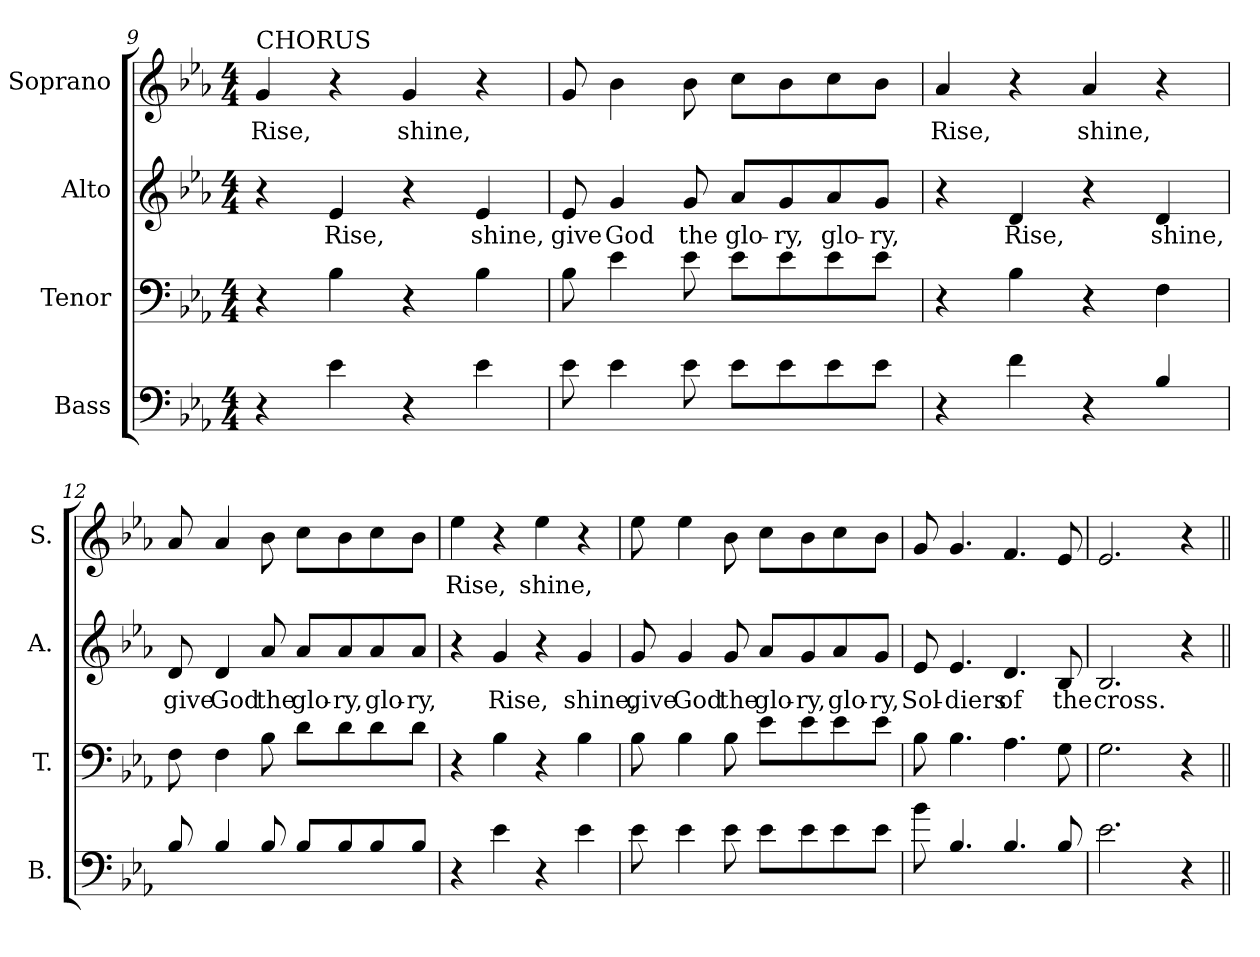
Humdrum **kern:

**kern	**kern	**kern	**text	**kern	**text
*part4	*part3	*part2	*part2	*part1	*part1
*staff4	*staff3	*staff2	*staff2	*staff1	*staff1
*I"Bass	*I"Tenor	*I"Alto	*	*I"Soprano	*
*I'B.	*I'T.	*I'A.	*	*I'S.	*
*clefF4	*clefF4	*clefG2	*	*clefG2	*
*ITrd7c12	*	*	*	*	*
*k[b-e-a-]	*k[b-e-a-]	*k[b-e-a-]	*	*k[b-e-a-]	*
*M4/4	*M4/4	*M4/4	*	*M4/4	*
=9	=9	=9	=9	=9	=9
!	!	!	!	!LO:TX:a:t=CHORUS	!
!	!	!	!	!	!LO:LY:b
4r	4r	4r	.	4g/	Rise,
!	!	!	!LO:LY:b	!	!
4E-\	4B-\	4e-/	Rise,	4r	.
!	!	!	!	!	!LO:LY:b
4r	4r	4r	.	4g/	shine,
!	!	!	!LO:LY:b	!	!
4E-\	4B-\	4e-/	shine,	4r	.
!!LO:PB:g=z
=10	=10	=10	=10	=10	=10
!	!	!	!LO:LY:b	!	!
8E-\	8B-\	8e-/	give	8g/	.
!	!	!	!LO:LY:b	!	!
4E-\	4e-\	4g/	God	4b-\	.
!	!	!	!LO:LY:b	!	!
8E-\	8e-\	8g/	the	8b-\	.
!	!	!	!LO:LY:b	!	!
8E-\L	8e-\L	8a-/L	glo-	8cc\L	.
!	!	!	!LO:LY:b	!	!
8E-\	8e-\	8g/	-ry,	8b-\	.
!	!	!	!LO:LY:b	!	!
8E-\	8e-\	8a-/	glo-	8cc\	.
!	!	!	!LO:LY:b	!	!
8E-\J	8e-\J	8g/J	-ry,	8b-\J	.
=11	=11	=11	=11	=11	=11
!	!	!	!	!	!LO:LY:b
4r	4r	4r	.	4a-/	Rise,
!	!	!	!LO:LY:b	!	!
4F\	4B-\	4d/	Rise,	4r	.
!	!	!	!	!	!LO:LY:b
4r	4r	4r	.	4a-/	shine,
!	!	!	!LO:LY:b	!	!
4BB-/	4F\	4d/	shine,	4r	.
=12	=12	=12	=12	=12	=12
!	!	!	!LO:LY:b	!	!
8BB-/	8F\	8d/	give	8a-/	.
!	!	!	!LO:LY:b	!	!
4BB-/	4F\	4d/	God	4a-/	.
!	!	!	!LO:LY:b	!	!
8BB-/	8B-\	8a-/	the	8b-\	.
!	!	!	!LO:LY:b	!	!
8BB-/L	8d\L	8a-/L	glo-	8cc\L	.
!	!	!	!LO:LY:b	!	!
8BB-/	8d\	8a-/	-ry,	8b-\	.
!	!	!	!LO:LY:b	!	!
8BB-/	8d\	8a-/	glo-	8cc\	.
!	!	!	!LO:LY:b	!	!
8BB-/J	8d\J	8a-/J	-ry,	8b-\J	.
!!LO:LB:g=z
=13	=13	=13	=13	=13	=13
!	!	!	!	!	!LO:LY:b
4r	4r	4r	.	4ee-\	Rise,
!	!	!	!LO:LY:b	!	!
4E-\	4B-\	4g/	Rise,	4r	.
!	!	!	!	!	!LO:LY:b
4r	4r	4r	.	4ee-\	shine,
!	!	!	!LO:LY:b	!	!
4E-\	4B-\	4g/	shine,	4r	.
=14	=14	=14	=14	=14	=14
!	!	!	!LO:LY:b	!	!
8E-\	8B-\	8g/	give	8ee-\	.
!	!	!	!LO:LY:b	!	!
4E-\	4B-\	4g/	God	4ee-\	.
!	!	!	!LO:LY:b	!	!
8E-\	8B-\	8g/	the	8b-\	.
!	!	!	!LO:LY:b	!	!
8E-\L	8e-\L	8a-/L	glo-	8cc\L	.
!	!	!	!LO:LY:b	!	!
8E-\	8e-\	8g/	-ry,	8b-\	.
!	!	!	!LO:LY:b	!	!
8E-\	8e-\	8a-/	glo-	8cc\	.
!	!	!	!LO:LY:b	!	!
8E-\J	8e-\J	8g/J	-ry,	8b-\J	.
=15	=15	=15	=15	=15	=15
!	!	!	!LO:LY:b	!	!
8B-\	8B-\	8e-/	Sol-	8g/	.
!	!	!	!LO:LY:b	!	!
4.BB-/	4.B-\	4.e-/	-diers	4.g/	.
!	!	!	!LO:LY:b	!	!
4.BB-/	4.A-\	4.d/	of	4.f/	.
!	!	!	!LO:LY:b	!	!
8BB-/	8G\	8B-/	the	8e-/	.
=16	=16	=16	=16	=16	=16
!	!	!	!LO:LY:b	!	!
2.E-\	2.G\	2.B-/	cross.	2.e-/	.
4r	4r	4r	.	4r	.
=||	=||	=||	=||	=||	=||
*-	*-	*-	*-	*-	*-
